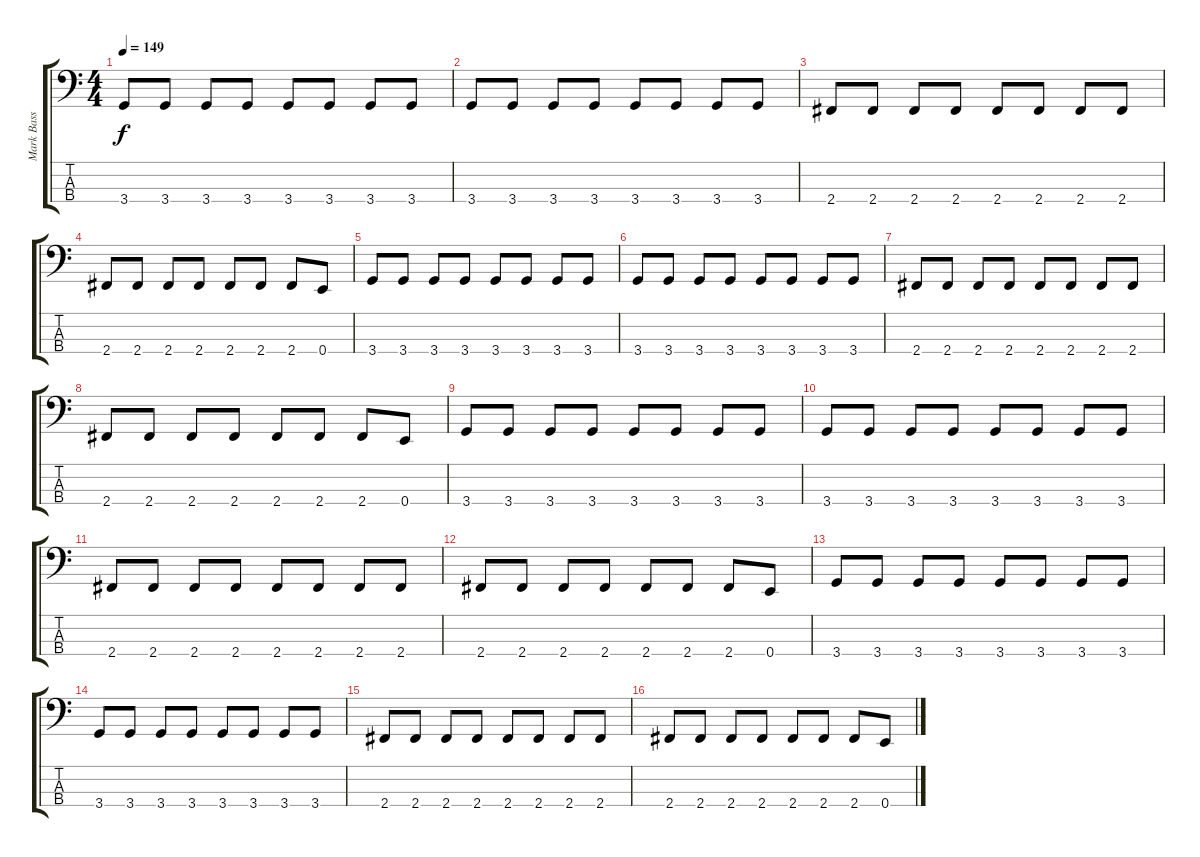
\track ("Mark Bass" "Mark Bass") {instrument electricbasspick}
\staff {score tabs}
\tuning (G2 D2 A1 E1) {hide}
\ts (4 4)
\tempo 149
\clef f4
\ks c
3.4.8{dy f} 3.4.8 3.4.8 3.4.8 3.4.8 3.4.8 3.4.8 3.4.8 |
3.4.8 3.4.8 3.4.8 3.4.8 3.4.8 3.4.8 3.4.8 3.4.8 |
2.4.8 2.4.8 2.4.8 2.4.8 2.4.8 2.4.8 2.4.8 2.4.8 |
2.4.8 2.4.8 2.4.8 2.4.8 2.4.8 2.4.8 2.4.8 0.4.8 |
3.4.8 3.4.8 3.4.8 3.4.8 3.4.8 3.4.8 3.4.8 3.4.8 |
3.4.8 3.4.8 3.4.8 3.4.8 3.4.8 3.4.8 3.4.8 3.4.8 |
2.4.8 2.4.8 2.4.8 2.4.8 2.4.8 2.4.8 2.4.8 2.4.8 |
2.4.8 2.4.8 2.4.8 2.4.8 2.4.8 2.4.8 2.4.8 0.4.8 |
3.4.8 3.4.8 3.4.8 3.4.8 3.4.8 3.4.8 3.4.8 3.4.8 |
3.4.8 3.4.8 3.4.8 3.4.8 3.4.8 3.4.8 3.4.8 3.4.8 |
2.4.8 2.4.8 2.4.8 2.4.8 2.4.8 2.4.8 2.4.8 2.4.8 |
2.4.8 2.4.8 2.4.8 2.4.8 2.4.8 2.4.8 2.4.8 0.4.8 |
3.4.8 3.4.8 3.4.8 3.4.8 3.4.8 3.4.8 3.4.8 3.4.8 |
3.4.8 3.4.8 3.4.8 3.4.8 3.4.8 3.4.8 3.4.8 3.4.8 |
2.4.8 2.4.8 2.4.8 2.4.8 2.4.8 2.4.8 2.4.8 2.4.8 |
2.4.8 2.4.8 2.4.8 2.4.8 2.4.8 2.4.8 2.4.8 0.4.8
